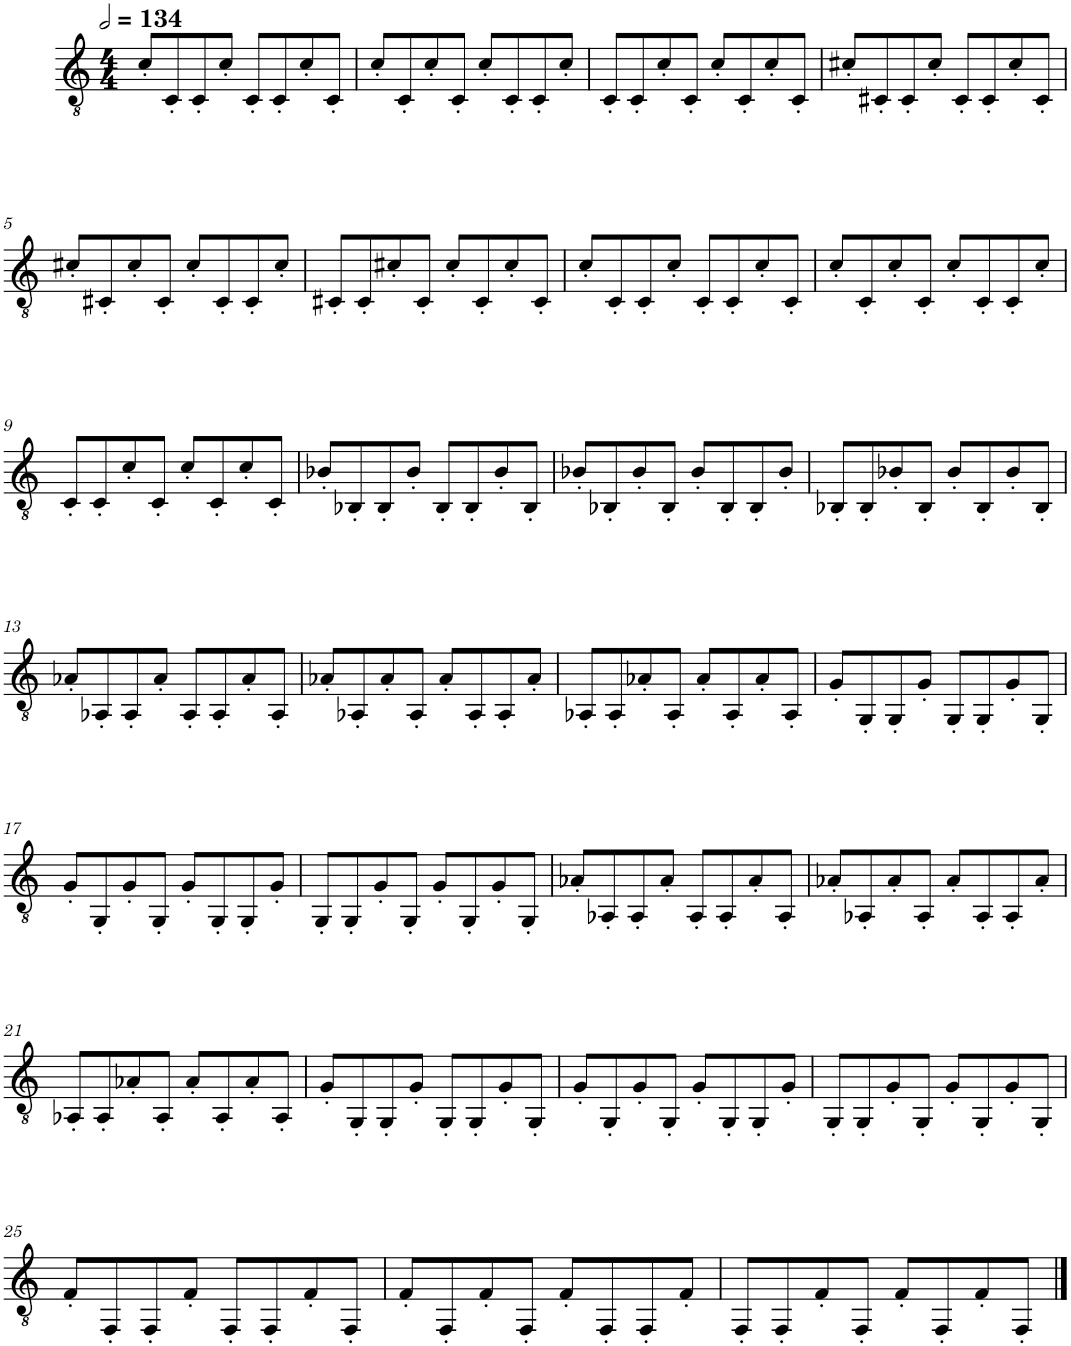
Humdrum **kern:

**kern
*part1
*staff1
*I"Guitarra Elétrica
*I'Guit. El.
*clefGv2
*k[]
*M4/4
*MM268
=1
8c'/L
8C'/
8C'/
8c'/J
8C'/L
8C'/
8c'/
8C'/J
=2
8c'/L
8C'/
8c'/
8C'/J
8c'/L
8C'/
8C'/
8c'/J
=3
8C'/L
8C'/
8c'/
8C'/J
8c'/L
8C'/
8c'/
8C'/J
=4
8c#X'/L
8C#X'/
8C#'/
8c#'/J
8C#'/L
8C#'/
8c#'/
8C#'/J
!!LO:LB:g=z
=5
8c#X'/L
8C#X'/
8c#'/
8C#'/J
8c#'/L
8C#'/
8C#'/
8c#'/J
=6
8C#X'/L
8C#'/
8c#X'/
8C#'/J
8c#'/L
8C#'/
8c#'/
8C#'/J
=7
8c'/L
8C'/
8C'/
8c'/J
8C'/L
8C'/
8c'/
8C'/J
=8
8c'/L
8C'/
8c'/
8C'/J
8c'/L
8C'/
8C'/
8c'/J
!!LO:LB:g=z
=9
8C'/L
8C'/
8c'/
8C'/J
8c'/L
8C'/
8c'/
8C'/J
=10
8B-X'/L
8BB-X'/
8BB-'/
8B-'/J
8BB-'/L
8BB-'/
8B-'/
8BB-'/J
=11
8B-X'/L
8BB-X'/
8B-'/
8BB-'/J
8B-'/L
8BB-'/
8BB-'/
8B-'/J
=12
8BB-X'/L
8BB-'/
8B-X'/
8BB-'/J
8B-'/L
8BB-'/
8B-'/
8BB-'/J
!!LO:LB:g=z
=13
8A-X'/L
8AA-X'/
8AA-'/
8A-'/J
8AA-'/L
8AA-'/
8A-'/
8AA-'/J
=14
8A-X'/L
8AA-X'/
8A-'/
8AA-'/J
8A-'/L
8AA-'/
8AA-'/
8A-'/J
=15
8AA-X'/L
8AA-'/
8A-X'/
8AA-'/J
8A-'/L
8AA-'/
8A-'/
8AA-'/J
=16
8G'/L
8GG'/
8GG'/
8G'/J
8GG'/L
8GG'/
8G'/
8GG'/J
!!LO:LB:g=z
=17
8G'/L
8GG'/
8G'/
8GG'/J
8G'/L
8GG'/
8GG'/
8G'/J
=18
8GG'/L
8GG'/
8G'/
8GG'/J
8G'/L
8GG'/
8G'/
8GG'/J
=19
8A-X'/L
8AA-X'/
8AA-'/
8A-'/J
8AA-'/L
8AA-'/
8A-'/
8AA-'/J
=20
8A-X'/L
8AA-X'/
8A-'/
8AA-'/J
8A-'/L
8AA-'/
8AA-'/
8A-'/J
!!LO:LB:g=z
=21
8AA-X'/L
8AA-'/
8A-X'/
8AA-'/J
8A-'/L
8AA-'/
8A-'/
8AA-'/J
=22
8G'/L
8GG'/
8GG'/
8G'/J
8GG'/L
8GG'/
8G'/
8GG'/J
=23
8G'/L
8GG'/
8G'/
8GG'/J
8G'/L
8GG'/
8GG'/
8G'/J
=24
8GG'/L
8GG'/
8G'/
8GG'/J
8G'/L
8GG'/
8G'/
8GG'/J
!!LO:LB:g=z
=25
8F'/L
8FF'/
8FF'/
8F'/J
8FF'/L
8FF'/
8F'/
8FF'/J
=26
8F'/L
8FF'/
8F'/
8FF'/J
8F'/L
8FF'/
8FF'/
8F'/J
=27
8FF'/L
8FF'/
8F'/
8FF'/J
8F'/L
8FF'/
8F'/
8FF'/J
==
*-
